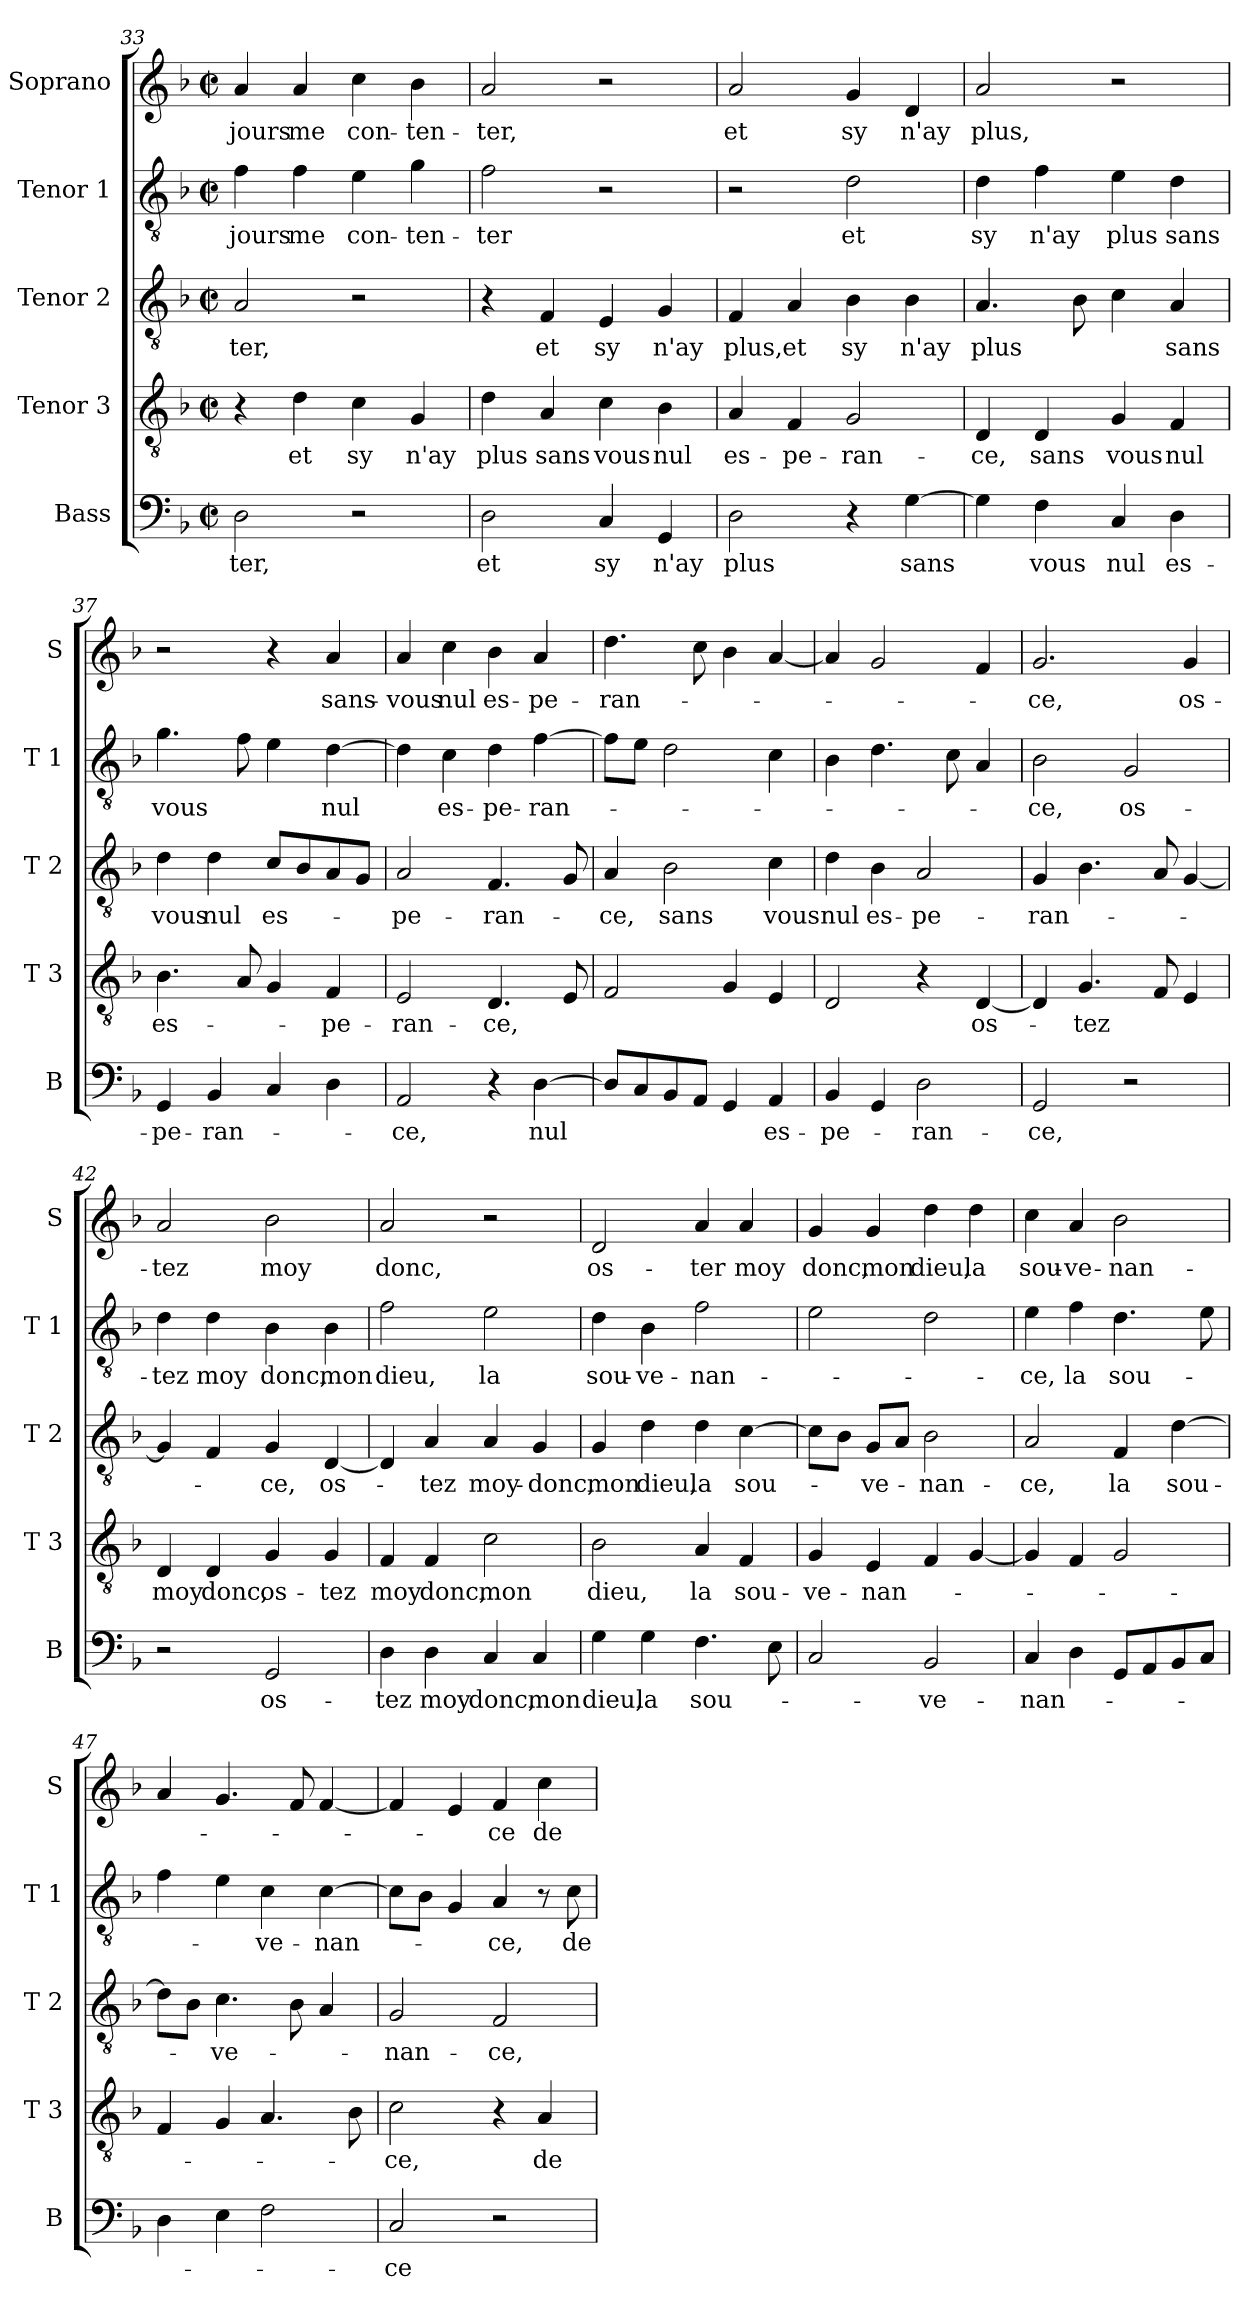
**kern	**text	**kern	**text	**kern	**text	**kern	**text	**kern	**text
*part5	*part5	*part4	*part4	*part3	*part3	*part2	*part2	*part1	*part1
*staff5	*staff5	*staff4	*staff4	*staff3	*staff3	*staff2	*staff2	*staff1	*staff1
*I"Bass	*	*I"Tenor 3	*	*I"Tenor 2	*	*I"Tenor 1	*	*I"Soprano	*
*I'B	*	*I'T 3	*	*I'T 2	*	*I'T 1	*	*I'S	*
*clefF4	*	*clefGv2	*	*clefGv2	*	*clefGv2	*	*clefG2	*
*k[b-]	*	*k[b-]	*	*k[b-]	*	*k[b-]	*	*k[b-]	*
*F:	*	*F:	*	*F:	*	*F:	*	*F:	*
*M2/2	*	*M2/2	*	*M2/2	*	*M2/2	*	*M2/2	*
*met(c|)	*	*met(c|)	*	*met(c|)	*	*met(c|)	*	*met(c|)	*
=33	=33	=33	=33	=33	=33	=33	=33	=33	=33
2D\	-ter,	4r	.	2A/	-ter,	4f\	-jours	4a/	-jours
.	.	4d\	et	.	.	4f\	me	4a/	me
2r	.	4c\	sy	2r	.	4e\	con-	4cc\	con-
.	.	4G/	n'ay	.	.	4g\	-ten-	4b-\	-ten-
=34	=34	=34	=34	=34	=34	=34	=34	=34	=34
2D\	et	4d\	plus	4r	.	2f\	-ter	2a/	-ter,
.	.	4A/	sans	4F/	et	.	.	.	.
4C/	sy	4c\	vous	4E/	sy	2r	.	2r	.
4GG/	n'ay	4B-\	nul	4G/	n'ay	.	.	.	.
=35	=35	=35	=35	=35	=35	=35	=35	=35	=35
2D\	plus	4A/	es-	4F/	plus,	2r	.	2a/	et
.	.	4F/	-pe-	4A/	et	.	.	.	.
4r	.	2G/	-ran-	4B-\	sy	2d\	et	4g/	sy
[4G\	sans	.	.	4B-\	n'ay	.	.	4d/	n'ay
!!LO:LB:g=z
=36	=36	=36	=36	=36	=36	=36	=36	=36	=36
4G\]	.	4D/	-ce,	4.A/	plus	4d\	sy	2a/	plus,
4F\	vous	4D/	sans	.	.	4f\	n'ay	.	.
.	.	.	.	8B-\	.	.	.	.	.
4C/	nul	4G/	vous	4c\	.	4e\	plus	2r	.
4D\	es-	4F/	nul	4A/	sans	4d\	sans	.	.
=37	=37	=37	=37	=37	=37	=37	=37	=37	=37
4GG/	-pe-	4.B-\	es-	4d\	vous	4.g\	vous	2r	.
4BB-/	-ran-	.	.	4d\	nul	.	.	.	.
.	.	8A/	.	.	.	8f\	.	.	.
4C/	.	4G/	.	8c/L	es-	4e\	.	4r	.
.	.	.	.	8B-/	.	.	.	.	.
4D\	.	4F/	-pe-	8A/	.	[4d\	nul	4a/	sans-
.	.	.	.	8G/J	.	.	.	.	.
=38	=38	=38	=38	=38	=38	=38	=38	=38	=38
2AA/	-ce,	2E/	-ran-	2A/	-pe-	4d\]	.	4a/	-vous
.	.	.	.	.	.	4c\	es-	4cc\	nul
4r	.	4.D/	-ce,	4.F/	-ran-	4d\	-pe-	4b-\	es-
[4D\	nul	.	.	.	.	[4f\	-ran-	4a/	-pe-
.	.	8E/	.	8G/	.	.	.	.	.
=39	=39	=39	=39	=39	=39	=39	=39	=39	=39
8D/L]	.	2F/	.	4A/	-ce,	8f\L]	.	4.dd\	-ran-
8C/	.	.	.	.	.	8e\J	.	.	.
8BB-/	.	.	.	2B-\	sans	2d\	.	.	.
8AA/J	.	.	.	.	.	.	.	8cc\	.
4GG/	.	4G/	.	.	.	.	.	4b-\	.
4AA/	es-	4E/	.	4c\	vous	4c\	.	[4a/	.
=40	=40	=40	=40	=40	=40	=40	=40	=40	=40
4BB-/	-pe-	2D/	.	4d\	nul	4B-\	.	4a/]	.
4GG/	.	.	.	4B-\	es-	4.d\	.	2g/	.
2D\	-ran-	4r	.	2A/	-pe-	.	.	.	.
.	.	.	.	.	.	8c\	.	.	.
.	.	[4D/	os-	.	.	4A/	.	4f/	.
=41	=41	=41	=41	=41	=41	=41	=41	=41	=41
2GG/	-ce,	4D/]	.	4G/	-ran-	2B-\	-ce,	2.g/	-ce,
.	.	4.G/	-tez	4.B-\	.	.	.	.	.
2r	.	.	.	.	.	2G/	os-	.	.
.	.	8F/	.	8A/	.	.	.	.	.
.	.	4E/	.	[4G/	.	.	.	4g/	os-
!!LO:LB:g=z
=42	=42	=42	=42	=42	=42	=42	=42	=42	=42
2r	.	4D/	moy	4G/]	.	4d\	-tez	2a/	-tez
.	.	4D/	donc,	4F/	.	4d\	moy	.	.
2GG/	os-	4G/	os-	4G/	-ce,	4B-\	donc,	2b-\	moy
.	.	4G/	-tez	[4D/	os-	4B-\	mon	.	.
=43	=43	=43	=43	=43	=43	=43	=43	=43	=43
4D\	-tez	4F/	moy	4D/]	.	2f\	dieu,	2a/	donc,
4D\	moy	4F/	donc,	4A/	-tez	.	.	.	.
4C/	donc,	2c\	mon	4A/	moy-	2e\	la	2r	.
4C/	mon	.	.	4G/	-donc,	.	.	.	.
=44	=44	=44	=44	=44	=44	=44	=44	=44	=44
4G\	dieu,	2B-\	dieu,	4G/	mon	4d\	sou-	2d/	os-
4G\	la	.	.	4d\	dieu,	4B-\	-ve-	.	.
4.F\	sou-	4A/	la	4d\	la	2f\	-nan-	4a/	-ter
.	.	4F/	sou-	[4c\	sou-	.	.	4a/	moy
8E\	.	.	.	.	.	.	.	.	.
=45	=45	=45	=45	=45	=45	=45	=45	=45	=45
2C/	.	4G/	-ve-	8c\L]	.	2e\	.	4g/	donc,
.	.	.	.	8B-\J	.	.	.	.	.
.	.	4E/	-nan-	8G/L	-ve-	.	.	4g/	mon
.	.	.	.	8A/J	.	.	.	.	.
2BB-/	-ve-	4F/	.	2B-\	-nan-	2d\	.	4dd\	dieu,
.	.	[4G/	.	.	.	.	.	4dd\	la
=46	=46	=46	=46	=46	=46	=46	=46	=46	=46
4C/	-nan-	4G/]	.	2A/	-ce,	4e\	-ce,	4cc\	sou-
4D\	.	4F/	.	.	.	4f\	la	4a/	-ve-
8GG/L	.	2G/	.	4F/	la	4.d\	sou-	2b-\	-nan-
8AA/	.	.	.	.	.	.	.	.	.
8BB-/	.	.	.	[4d\	sou-	.	.	.	.
8C/J	.	.	.	.	.	8e\	.	.	.
=47	=47	=47	=47	=47	=47	=47	=47	=47	=47
4D\	.	4F/	.	8d\L]	.	4f\	.	4a/	.
.	.	.	.	8B-\J	.	.	.	.	.
4E\	.	4G/	.	4.c\	-ve-	4e\	.	4.g/	.
2F\	.	4.A/	.	.	.	4c\	-ve-	.	.
.	.	.	.	8B-\	.	.	.	8f/	.
.	.	.	.	4A/	.	[4c\	-nan-	[4f/	.
.	.	8B-\	.	.	.	.	.	.	.
!!LO:PB:g=z
=48	=48	=48	=48	=48	=48	=48	=48	=48	=48
2C/	-ce	2c\	-ce,	2G/	-nan-	8c\L]	.	4f/]	.
.	.	.	.	.	.	8B-\J	.	.	.
.	.	.	.	.	.	4G/	.	4e/	.
2r	.	4r	.	2F/	-ce,	4A/	-ce,	4f/	-ce
.	.	4A/	de	.	.	8r	.	4cc\	de
.	.	.	.	.	.	8c\	de	.	.
=	=	=	=	=	=	=	=	=	=
*-	*-	*-	*-	*-	*-	*-	*-	*-	*-
